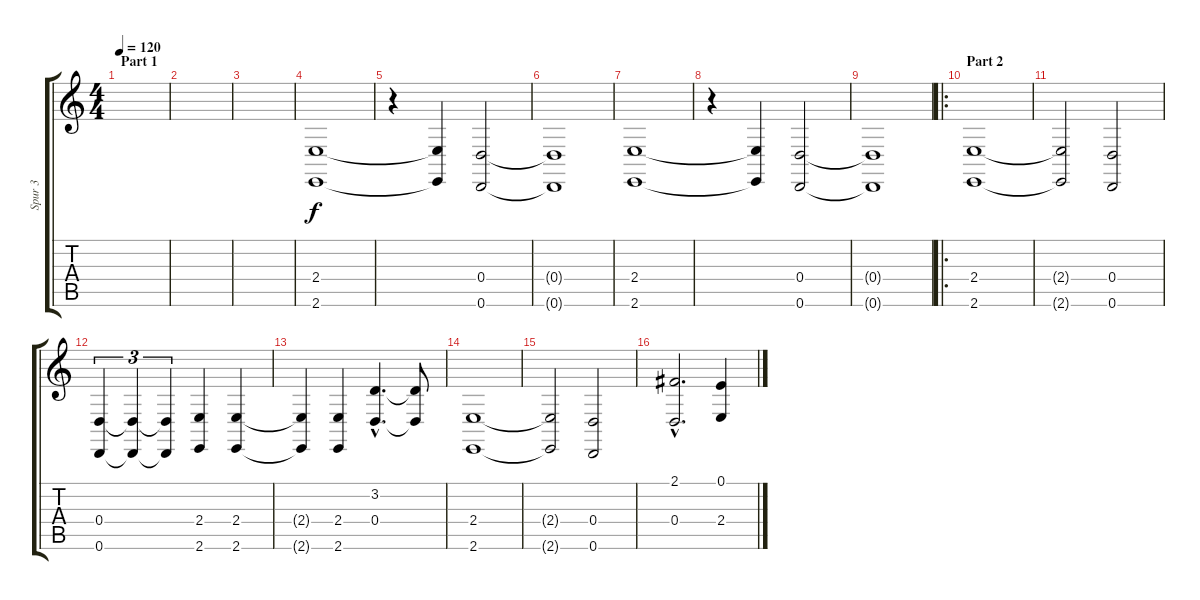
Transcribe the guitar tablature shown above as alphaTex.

\track ("Spur 3" "Spur 3") {instrument acousticgrandpiano}
\staff {score tabs}
\tuning (E4 B3 G3 D3 A2 D2) {hide}
\ts (4 4)
\section ("" "Part 1")
\tempo 120
\clef g2
\ks c
|
|
|
(2.4 2.6).1 |
r.4 (2.4{t} 2.6{t}).4 (0.4 0.6).2 |
(0.4{t} 0.6{t}).1 |
(2.4 2.6).1 |
r.4 (2.4{t} 2.6{t}).4 (0.4 0.6).2 |
(0.4{t} 0.6{t}).1 |
\ro
\section ("" "Part 2")
(2.4 2.6).1 |
(2.4{t} 2.6{t}).2 (0.4 0.6).2 |
(0.4 0.6).4{tu (3 2)} (0.4{t} 0.6{t}).4{tu (3 2)} (0.4{t} 0.6{t}).4{tu (3 2)} (2.4 2.6).4 (2.4 2.6).4 |
(2.4{t} 2.6{t}).4 (2.4 2.6).4 (3.2{hac} 0.4{hac}).4{d} (3.2{t} 0.4{t}).8 |
(2.4 2.6).1 |
(2.4{t} 2.6{t}).2 (0.4 0.6).2 |
(2.1{hac} 0.4{hac}).2{d} (0.1 2.4).4
